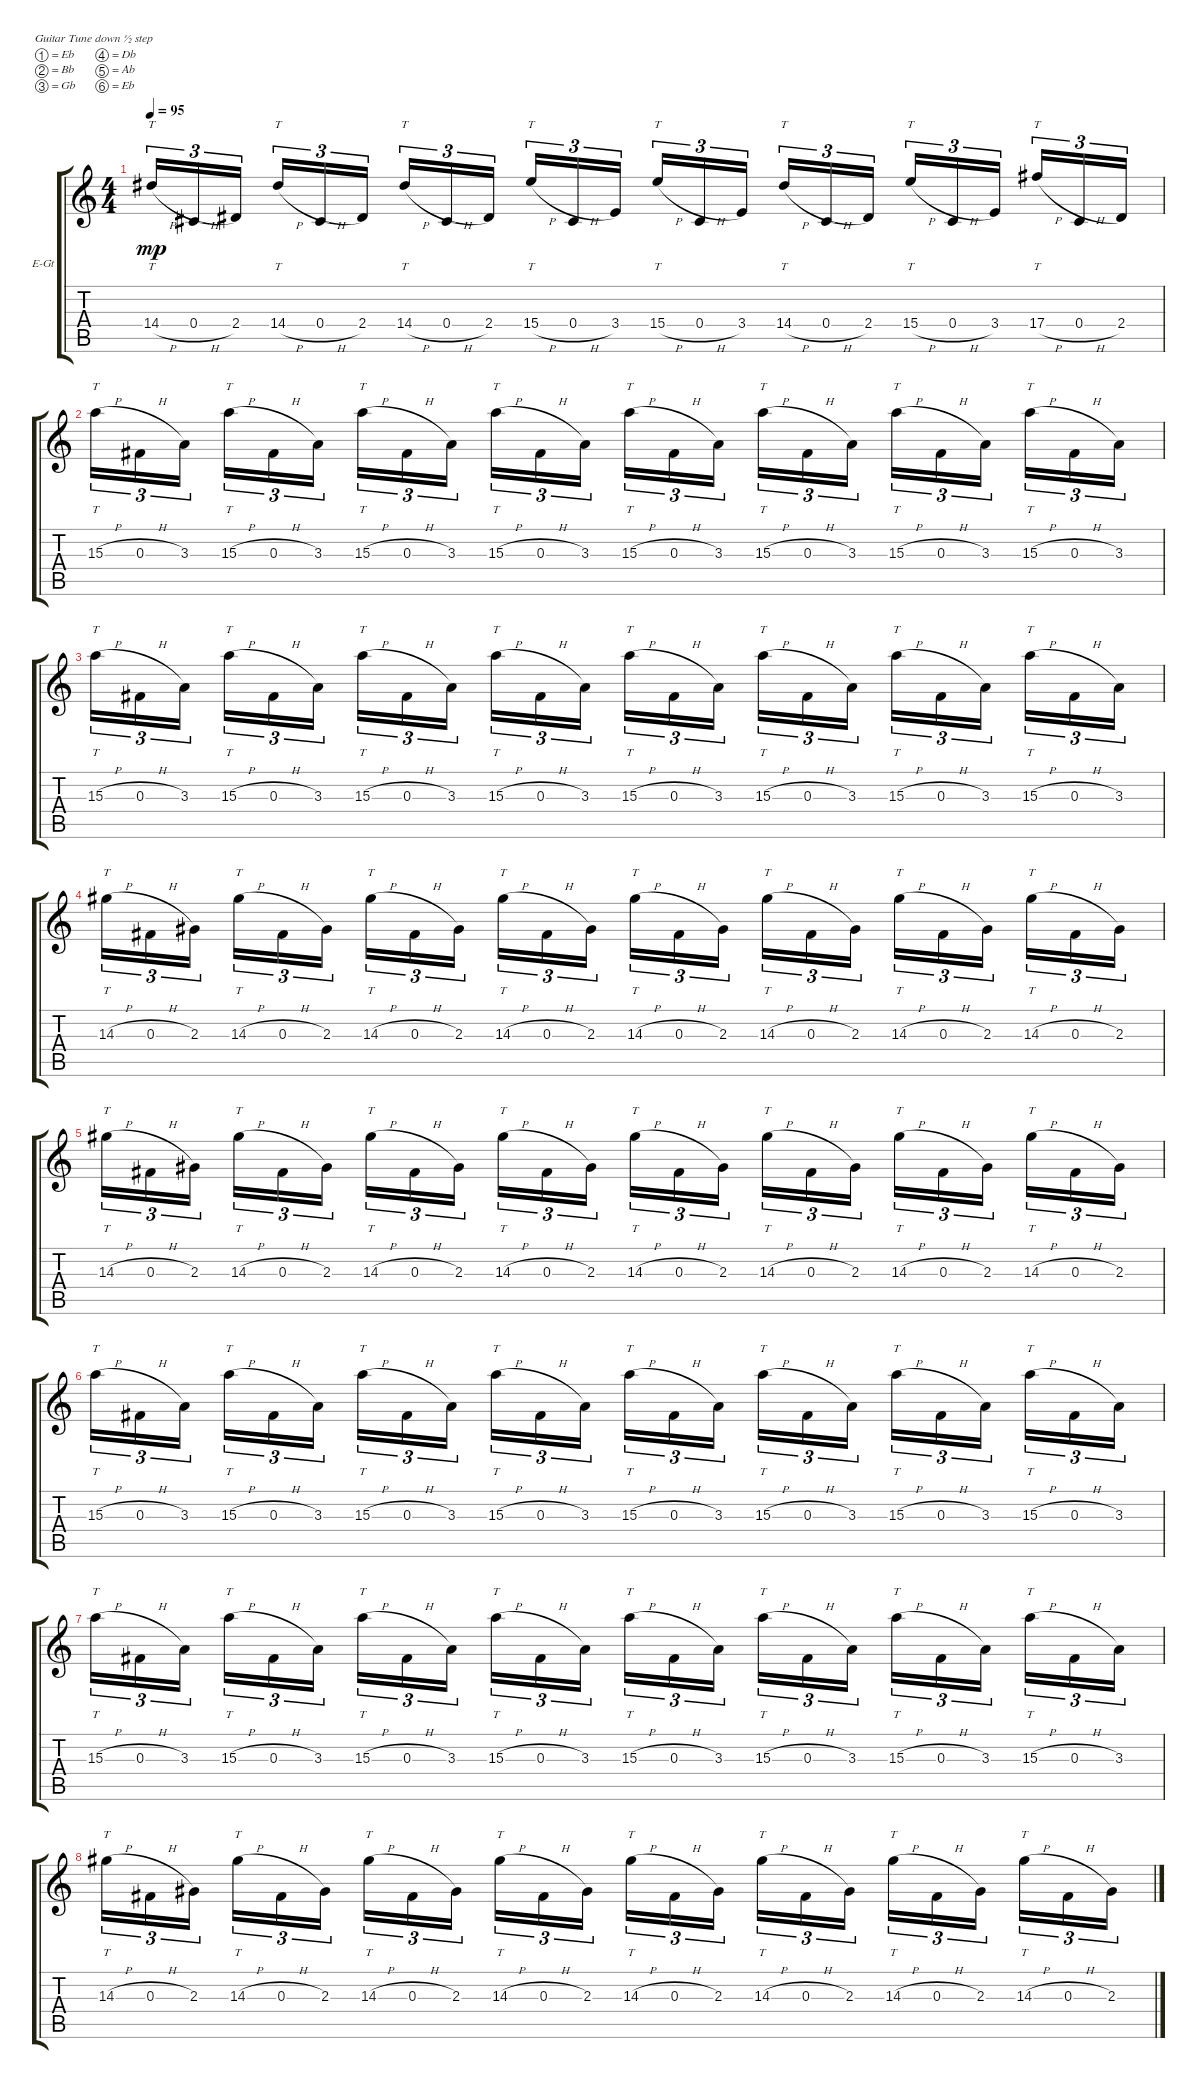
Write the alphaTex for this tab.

\defaultSystemsLayout 4
\bracketExtendMode groupsimilarinstruments
\firstSystemTrackNameOrientation horizontal
\otherSystemsTrackNameOrientation horizontal
\track ("Electric Guitar" "E-Gt") {instrument distortionguitar}
\staff {score tabs}
\tuning (Eb4 Bb3 Gb3 Db3 Ab2 Eb2)
\ts (4 4)
\tempo 95
\clef g2
\ks c
14.4{h}.16{tt tu (3 2) dy mp} 0.4{h}.16{tu (3 2)} 2.4.16{tu (3 2)} 14.4{h}.16{tt tu (3 2)} 0.4{h}.16{tu (3 2)} 2.4.16{tu (3 2)} 14.4{h}.16{tt tu (3 2)} 0.4{h}.16{tu (3 2)} 2.4.16{tu (3 2)} 15.4{h}.16{tt tu (3 2)} 0.4{h}.16{tu (3 2)} 3.4.16{tu (3 2)} 15.4{h}.16{tt tu (3 2)} 0.4{h}.16{tu (3 2)} 3.4.16{tu (3 2)} 14.4{h}.16{tt tu (3 2)} 0.4{h}.16{tu (3 2)} 2.4.16{tu (3 2)} 15.4{h}.16{tt tu (3 2)} 0.4{h}.16{tu (3 2)} 3.4.16{tu (3 2)} 17.4{h}.16{tt tu (3 2)} 0.4{h}.16{tu (3 2)} 2.4.16{tu (3 2)} |
15.3{h}.16{tt tu (3 2)} 0.3{h}.16{tu (3 2)} 3.3.16{tu (3 2)} 15.3{h}.16{tt tu (3 2)} 0.3{h}.16{tu (3 2)} 3.3.16{tu (3 2)} 15.3{h}.16{tt tu (3 2)} 0.3{h}.16{tu (3 2)} 3.3.16{tu (3 2)} 15.3{h}.16{tt tu (3 2)} 0.3{h}.16{tu (3 2)} 3.3.16{tu (3 2)} 15.3{h}.16{tt tu (3 2)} 0.3{h}.16{tu (3 2)} 3.3.16{tu (3 2)} 15.3{h}.16{tt tu (3 2)} 0.3{h}.16{tu (3 2)} 3.3.16{tu (3 2)} 15.3{h}.16{tt tu (3 2)} 0.3{h}.16{tu (3 2)} 3.3.16{tu (3 2)} 15.3{h}.16{tt tu (3 2)} 0.3{h}.16{tu (3 2)} 3.3.16{tu (3 2)} |
15.3{h}.16{tt tu (3 2)} 0.3{h}.16{tu (3 2)} 3.3.16{tu (3 2)} 15.3{h}.16{tt tu (3 2)} 0.3{h}.16{tu (3 2)} 3.3.16{tu (3 2)} 15.3{h}.16{tt tu (3 2)} 0.3{h}.16{tu (3 2)} 3.3.16{tu (3 2)} 15.3{h}.16{tt tu (3 2)} 0.3{h}.16{tu (3 2)} 3.3.16{tu (3 2)} 15.3{h}.16{tt tu (3 2)} 0.3{h}.16{tu (3 2)} 3.3.16{tu (3 2)} 15.3{h}.16{tt tu (3 2)} 0.3{h}.16{tu (3 2)} 3.3.16{tu (3 2)} 15.3{h}.16{tt tu (3 2)} 0.3{h}.16{tu (3 2)} 3.3.16{tu (3 2)} 15.3{h}.16{tt tu (3 2)} 0.3{h}.16{tu (3 2)} 3.3.16{tu (3 2)} |
14.3{h}.16{tt tu (3 2)} 0.3{h}.16{tu (3 2)} 2.3.16{tu (3 2)} 14.3{h}.16{tt tu (3 2)} 0.3{h}.16{tu (3 2)} 2.3.16{tu (3 2)} 14.3{h}.16{tt tu (3 2)} 0.3{h}.16{tu (3 2)} 2.3.16{tu (3 2)} 14.3{h}.16{tt tu (3 2)} 0.3{h}.16{tu (3 2)} 2.3.16{tu (3 2)} 14.3{h}.16{tt tu (3 2)} 0.3{h}.16{tu (3 2)} 2.3.16{tu (3 2)} 14.3{h}.16{tt tu (3 2)} 0.3{h}.16{tu (3 2)} 2.3.16{tu (3 2)} 14.3{h}.16{tt tu (3 2)} 0.3{h}.16{tu (3 2)} 2.3.16{tu (3 2)} 14.3{h}.16{tt tu (3 2)} 0.3{h}.16{tu (3 2)} 2.3.16{tu (3 2)} |
14.3{h}.16{tt tu (3 2)} 0.3{h}.16{tu (3 2)} 2.3.16{tu (3 2)} 14.3{h}.16{tt tu (3 2)} 0.3{h}.16{tu (3 2)} 2.3.16{tu (3 2)} 14.3{h}.16{tt tu (3 2)} 0.3{h}.16{tu (3 2)} 2.3.16{tu (3 2)} 14.3{h}.16{tt tu (3 2)} 0.3{h}.16{tu (3 2)} 2.3.16{tu (3 2)} 14.3{h}.16{tt tu (3 2)} 0.3{h}.16{tu (3 2)} 2.3.16{tu (3 2)} 14.3{h}.16{tt tu (3 2)} 0.3{h}.16{tu (3 2)} 2.3.16{tu (3 2)} 14.3{h}.16{tt tu (3 2)} 0.3{h}.16{tu (3 2)} 2.3.16{tu (3 2)} 14.3{h}.16{tt tu (3 2)} 0.3{h}.16{tu (3 2)} 2.3.16{tu (3 2)} |
15.3{h}.16{tt tu (3 2)} 0.3{h}.16{tu (3 2)} 3.3.16{tu (3 2)} 15.3{h}.16{tt tu (3 2)} 0.3{h}.16{tu (3 2)} 3.3.16{tu (3 2)} 15.3{h}.16{tt tu (3 2)} 0.3{h}.16{tu (3 2)} 3.3.16{tu (3 2)} 15.3{h}.16{tt tu (3 2)} 0.3{h}.16{tu (3 2)} 3.3.16{tu (3 2)} 15.3{h}.16{tt tu (3 2)} 0.3{h}.16{tu (3 2)} 3.3.16{tu (3 2)} 15.3{h}.16{tt tu (3 2)} 0.3{h}.16{tu (3 2)} 3.3.16{tu (3 2)} 15.3{h}.16{tt tu (3 2)} 0.3{h}.16{tu (3 2)} 3.3.16{tu (3 2)} 15.3{h}.16{tt tu (3 2)} 0.3{h}.16{tu (3 2)} 3.3.16{tu (3 2)} |
15.3{h}.16{tt tu (3 2)} 0.3{h}.16{tu (3 2)} 3.3.16{tu (3 2)} 15.3{h}.16{tt tu (3 2)} 0.3{h}.16{tu (3 2)} 3.3.16{tu (3 2)} 15.3{h}.16{tt tu (3 2)} 0.3{h}.16{tu (3 2)} 3.3.16{tu (3 2)} 15.3{h}.16{tt tu (3 2)} 0.3{h}.16{tu (3 2)} 3.3.16{tu (3 2)} 15.3{h}.16{tt tu (3 2)} 0.3{h}.16{tu (3 2)} 3.3.16{tu (3 2)} 15.3{h}.16{tt tu (3 2)} 0.3{h}.16{tu (3 2)} 3.3.16{tu (3 2)} 15.3{h}.16{tt tu (3 2)} 0.3{h}.16{tu (3 2)} 3.3.16{tu (3 2)} 15.3{h}.16{tt tu (3 2)} 0.3{h}.16{tu (3 2)} 3.3.16{tu (3 2)} |
14.3{h}.16{tt tu (3 2)} 0.3{h}.16{tu (3 2)} 2.3.16{tu (3 2)} 14.3{h}.16{tt tu (3 2)} 0.3{h}.16{tu (3 2)} 2.3.16{tu (3 2)} 14.3{h}.16{tt tu (3 2)} 0.3{h}.16{tu (3 2)} 2.3.16{tu (3 2)} 14.3{h}.16{tt tu (3 2)} 0.3{h}.16{tu (3 2)} 2.3.16{tu (3 2)} 14.3{h}.16{tt tu (3 2)} 0.3{h}.16{tu (3 2)} 2.3.16{tu (3 2)} 14.3{h}.16{tt tu (3 2)} 0.3{h}.16{tu (3 2)} 2.3.16{tu (3 2)} 14.3{h}.16{tt tu (3 2)} 0.3{h}.16{tu (3 2)} 2.3.16{tu (3 2)} 14.3{h}.16{tt tu (3 2)} 0.3{h}.16{tu (3 2)} 2.3.16{tu (3 2)}
